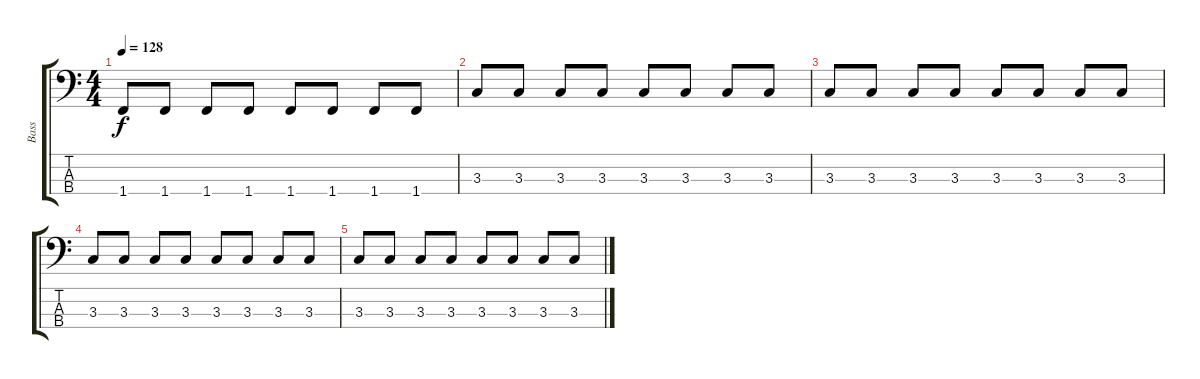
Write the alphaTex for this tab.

\track ("Bass" "Bass") {instrument electricbassfinger}
\staff {score tabs}
\tuning (G2 D2 A1 E1) {hide}
\ts (4 4)
\tempo 128
\clef f4
\ks c
1.4.8{dy f} 1.4.8 1.4.8 1.4.8 1.4.8 1.4.8 1.4.8 1.4.8 |
3.3.8{volume 6} 3.3.8 3.3.8 3.3.8 3.3.8 3.3.8 3.3.8 3.3.8 |
3.3.8 3.3.8 3.3.8 3.3.8 3.3.8 3.3.8 3.3.8 3.3.8 |
3.3.8{volume 1} 3.3.8 3.3.8 3.3.8 3.3.8 3.3.8 3.3.8 3.3.8 |
3.3.8 3.3.8 3.3.8 3.3.8 3.3.8 3.3.8 3.3.8 3.3.8
